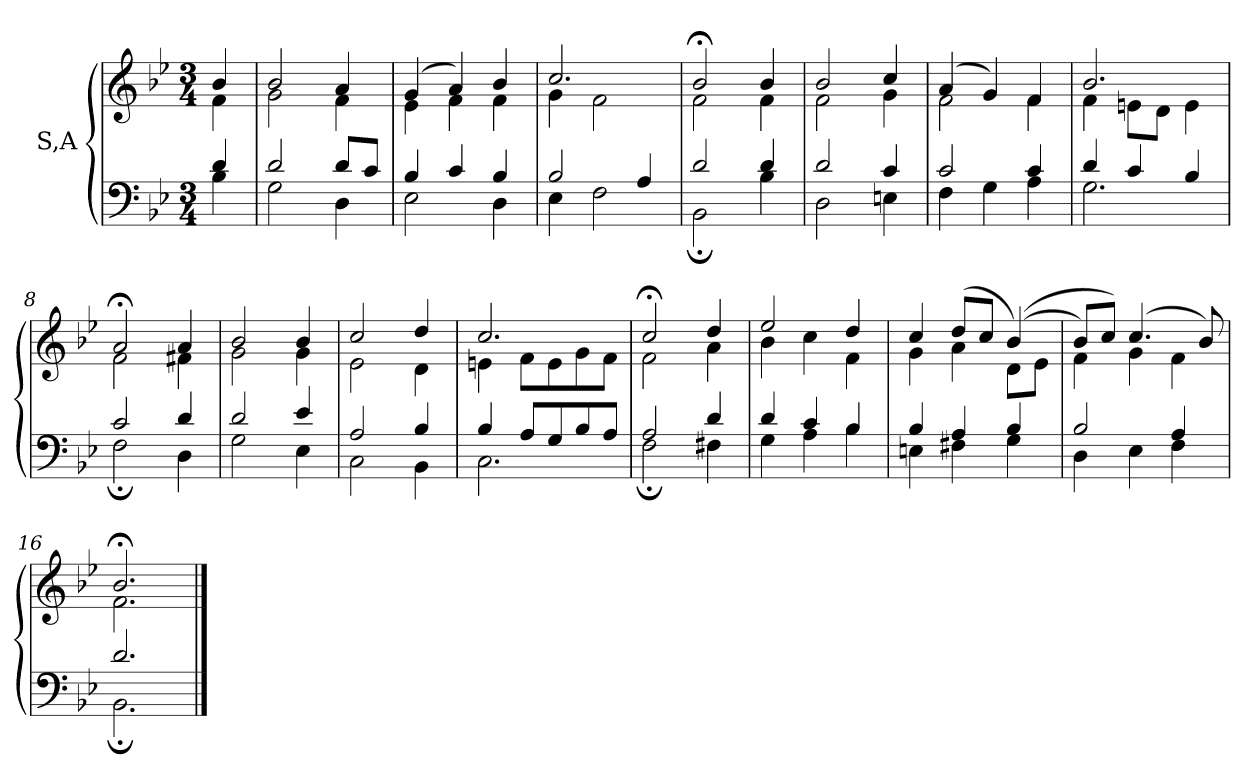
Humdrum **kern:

**kern	**kern
*part1	*part1
*staff2	*staff1
*I"S,A	*
!!LO:LB:g=z
*clefF4	*clefG2
*k[b-e-]	*k[b-e-]
*M3/4	*M3/4
=	=
*^	*^
4d	4B-	4b-	4f
=1	=1	=1	=1
2d	2G	2b-	2g
8dL	4D	4a	4f
8cJ	.	.	.
=2	=2	=2	=2
4B-	2E-	(>4g	4e-
4c	.	4a)	4f
4B-	4D	4b-	4f
=3	=3	=3	=3
2B-	4E-	2.cc	4g
.	2F	.	2f
4A	.	.	.
=4	=4	=4	=4
2d	2BB-;	2b-;<	2f
4d	4B-	4b-	4f
=5	=5	=5	=5
2d	2D	2b-	2f
4c	4En	4cc	4g
=6	=6	=6	=6
2c	4F	(>4a	2f
.	4G	4g)	.
4c	4A	4f	4f
=7	=7	=7	=7
4d	2.G	2.b-	4f
4c	.	.	8enL
.	.	.	8dJ
4B-	.	.	4e
=8	=8	=8	=8
2c	2F;	2a;<	2f
4d	4D	4a	4f#X
!!LO:PB:g=z	!!
=9	=9	=9	=9
2d	2G	2b-	2g
4e-	4E-	4b-	4g
=10	=10	=10	=10
2A	2C	2cc	2e-
4B-	4BB-	4dd	4d
=11	=11	=11	=11
4B-	2.C	2.cc	4en
8AL	.	.	8fL
8G	.	.	8e
8B-	.	.	8g
8AJ	.	.	8fJ
=12	=12	=12	=12
2A	2F;	2cc;<	2f
4d	4F#X	4dd	4a
=13	=13	=13	=13
4d	4G	2ee-	4b-
4c	4A	.	4cc
4B-	4B-	4dd	4f
=14	=14	=14	=14
4B-	4En	4cc	4g
4A	4F#X	(>8ddL	4a
.	.	8ccJ	.
4B-	4G	(>(>4b-)	8dL
.	.	.	8e-J
=15	=15	=15	=15
2B-	4D	8b-L)	4f
.	.	8ccJ)	.
.	4E-	(>4.cc	4g
4A	4F	.	4f
.	.	8b-)	.
=16	=16	=16	=16
2.d	2.BB-;	2.b-;<	2.f
*v	*v	*	*
*	*v	*v
==	==
*-	*-
